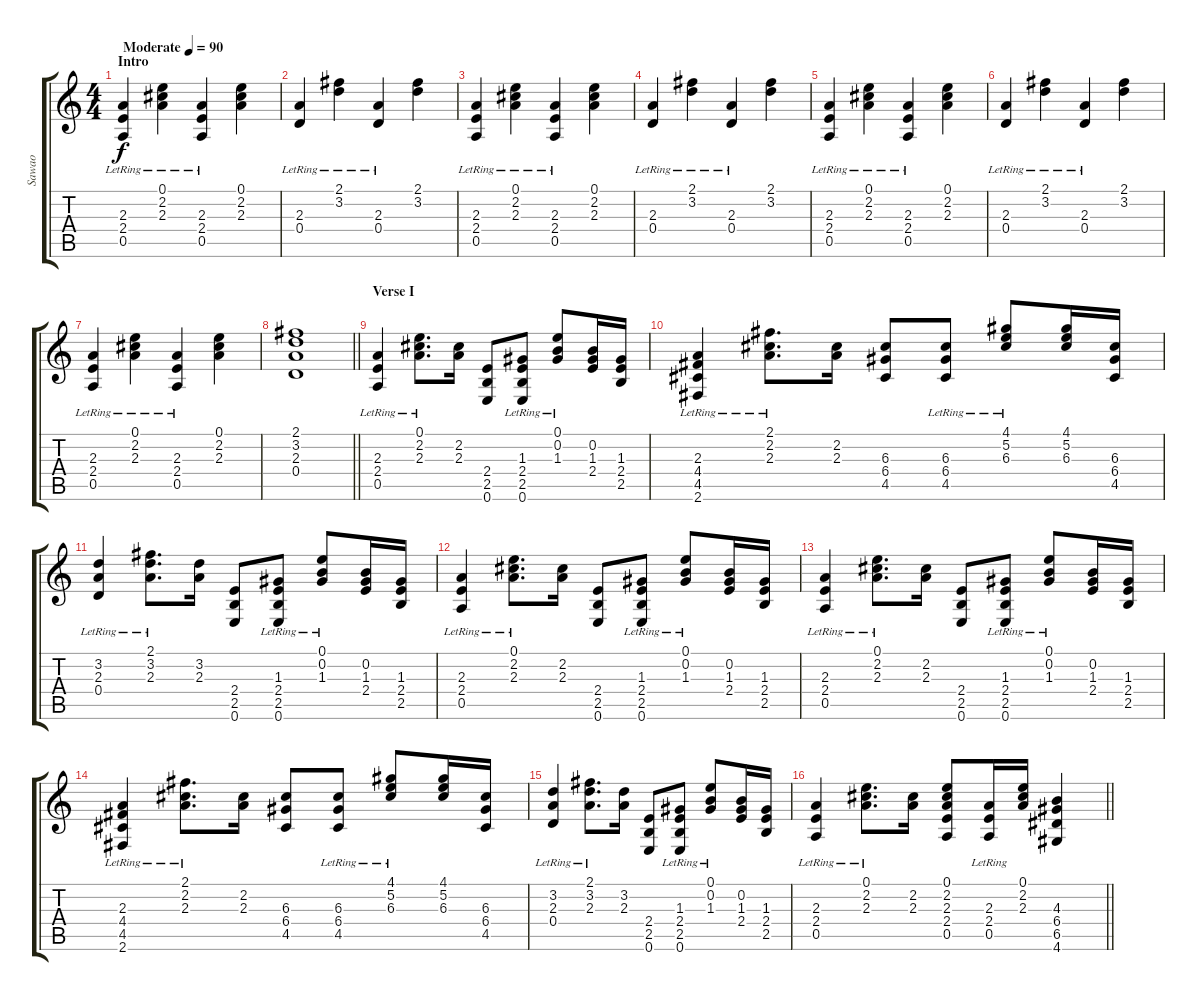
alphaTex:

\track ("Sawao" "Sawao") {instrument distortionguitar}
\staff {score tabs}
\tuning (E4 B3 G3 D3 A2 E2) {hide}
\ts (4 4)
\section ("" "Intro")
\tempo (90 "Moderate")
\clef g2
\ks c
(2.3 2.4{lr} 0.5{lr}).4{dy f instrument distortionguitar} (0.1{lr} 2.2{lr} 2.3).4 (2.3 2.4{lr} 0.5{lr}).4 (0.1 2.2 2.3).4 |
(2.3{lr} 0.4{lr}).4 (2.1{lr} 3.2{lr}).4 (2.3{lr} 0.4{lr}).4 (2.1 3.2).4 |
(2.3 2.4{lr} 0.5{lr}).4 (0.1{lr} 2.2{lr} 2.3).4 (2.3 2.4{lr} 0.5{lr}).4 (0.1 2.2 2.3).4 |
(2.3{lr} 0.4{lr}).4 (2.1{lr} 3.2{lr}).4 (2.3{lr} 0.4{lr}).4 (2.1 3.2).4 |
(2.3 2.4{lr} 0.5{lr}).4 (0.1{lr} 2.2{lr} 2.3).4 (2.3 2.4{lr} 0.5{lr}).4 (0.1 2.2 2.3).4 |
(2.3{lr} 0.4{lr}).4 (2.1{lr} 3.2{lr}).4 (2.3{lr} 0.4{lr}).4 (2.1 3.2).4 |
(2.3 2.4{lr} 0.5{lr}).4 (0.1{lr} 2.2{lr} 2.3).4 (2.3 2.4{lr} 0.5{lr}).4 (0.1 2.2 2.3).4 |
\barLineRight lightlight
(2.1 3.2 2.3 0.4).1 |
\section ("" "Verse I")
(2.3 2.4{lr} 0.5{lr}).4 (0.1{lr} 2.2 2.3).8{d} (2.2 2.3).16 (2.4 2.5 0.6).8 (1.3 2.4 2.5{lr} 0.6{lr}).8 (0.1{lr} 0.2 1.3).8 (0.2 1.3 2.4).16 (1.3 2.4 2.5).16 |
(2.3 4.4{lr} 4.5{lr} 2.6).4 (2.1{lr} 2.2 2.3).8{d} (2.2 2.3).16 (6.3 6.4 4.5).8 (6.3 6.4 4.5{lr}).8 (4.1{lr} 5.2 6.3).8 (4.1 5.2 6.3).16 (6.3 6.4 4.5).16 |
(3.2 2.3 0.4{lr}).4 (2.1{lr} 3.2 2.3).8{d} (3.2 2.3).16 (2.4 2.5 0.6).8 (1.3 2.4 2.5{lr} 0.6{lr}).8 (0.1{lr} 0.2 1.3).8 (0.2 1.3 2.4).16 (1.3 2.4 2.5).16 |
(2.3 2.4{lr} 0.5{lr}).4 (0.1{lr} 2.2 2.3).8{d} (2.2 2.3).16 (2.4 2.5 0.6).8 (1.3 2.4 2.5{lr} 0.6{lr}).8 (0.1{lr} 0.2 1.3).8 (0.2 1.3 2.4).16 (1.3 2.4 2.5).16 |
(2.3 2.4{lr} 0.5{lr}).4 (0.1{lr} 2.2 2.3).8{d} (2.2 2.3).16 (2.4 2.5 0.6).8 (1.3 2.4 2.5{lr} 0.6{lr}).8 (0.1{lr} 0.2 1.3).8 (0.2 1.3 2.4).16 (1.3 2.4 2.5).16 |
(2.3 4.4{lr} 4.5{lr} 2.6).4 (2.1{lr} 2.2 2.3).8{d} (2.2 2.3).16 (6.3 6.4 4.5).8 (6.3 6.4 4.5{lr}).8 (4.1{lr} 5.2 6.3).8 (4.1 5.2 6.3).16 (6.3 6.4 4.5).16 |
(3.2 2.3 0.4{lr}).4 (2.1{lr} 3.2 2.3).8{d} (3.2 2.3).16 (2.4 2.5 0.6).8 (1.3 2.4 2.5{lr} 0.6{lr}).8 (0.1{lr} 0.2 1.3).8 (0.2 1.3 2.4).16 (1.3 2.4 2.5).16 |
\barLineRight lightlight
(2.3 2.4{lr} 0.5{lr}).4 (0.1{lr} 2.2 2.3).8{d} (2.2 2.3).16 (0.1 2.2 2.3 2.4 0.5).8 (2.3 2.4 0.5{lr}).16 (0.1 2.2 2.3).16 (4.3 6.4 6.5 4.6).4
